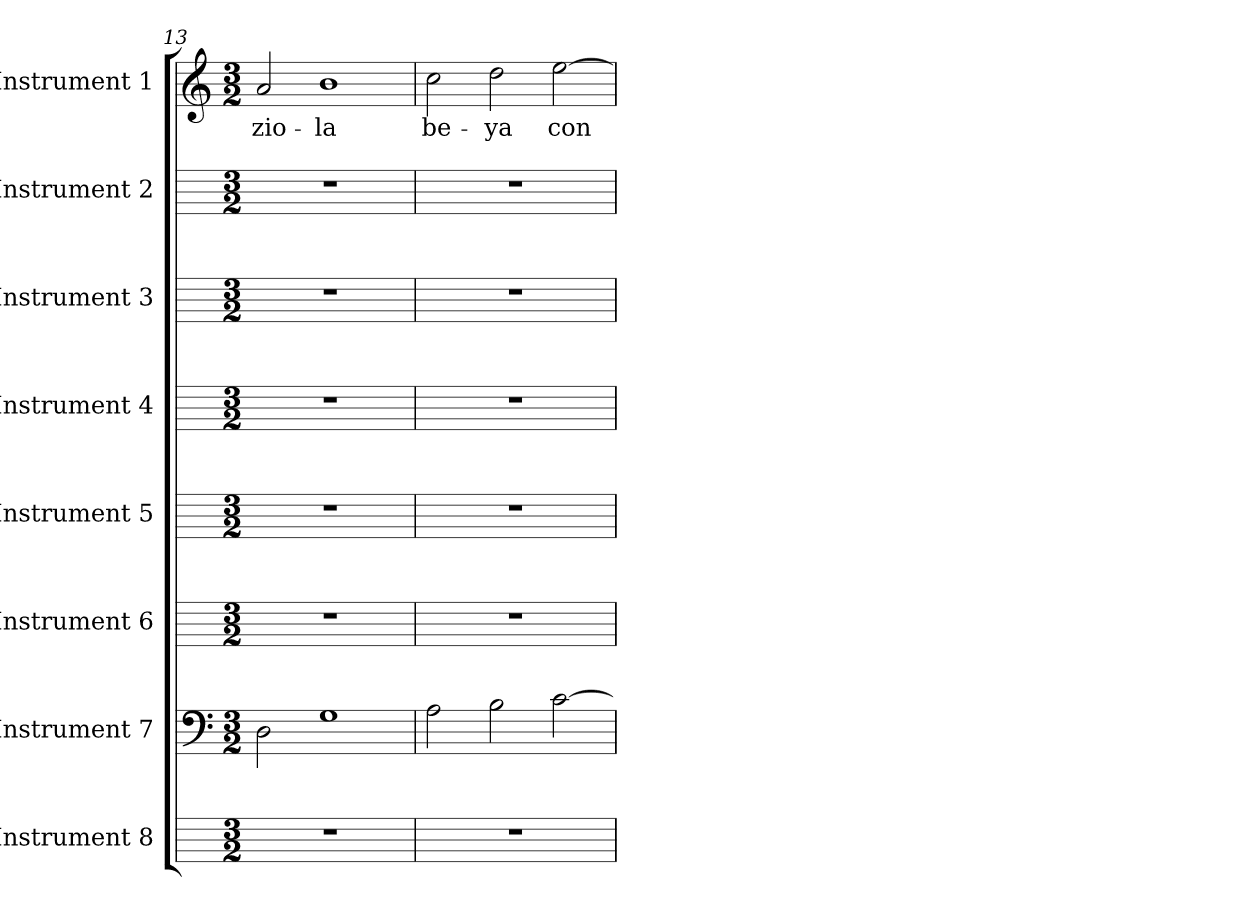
**kern	**kern	**kern	**kern	**kern	**kern	**kern	**kern	**text
*part8	*part7	*part6	*part5	*part4	*part3	*part2	*part1	*part1
*staff8	*staff7	*staff6	*staff5	*staff4	*staff3	*staff2	*staff1	*staff1
*I"Instrument 8	*I"Instrument 7	*I"Instrument 6	*I"Instrument 5	*I"Instrument 4	*I"Instrument 3	*I"Instrument 2	*I"Instrument 1	*
*	*clefF4	*	*	*	*	*	*clefG2	*
*k[]	*k[]	*k[]	*k[]	*k[]	*k[]	*k[]	*k[]	*
*C:	*C:	*C:	*C:	*C:	*C:	*C:	*C:	*
*M3/2	*M3/2	*M3/2	*M3/2	*M3/2	*M3/2	*M3/2	*M3/2	*
=13	=13	=13	=13	=13	=13	=13	=13	=13
!	!	!	!	!	!	!	!	!LO:LY:b:cj
1.r	2D\	1.r	1.r	1.r	1.r	1.r	2a/	-zio-
!	!	!	!	!	!	!	!	!LO:LY:b:cj
.	1G	.	.	.	.	.	1b	-la
=14	=14	=14	=14	=14	=14	=14	=14	=14
!	!	!	!	!	!	!	!	!LO:LY:b:cj
1.r	2A\	1.r	1.r	1.r	1.r	1.r	2cc\	be-
!	!	!	!	!	!	!	!	!LO:LY:b:cj
.	2B\	.	.	.	.	.	2dd\	-ya
!	!	!	!	!	!	!	!	!LO:LY:b:cj
.	[>2c\	.	.	.	.	.	[>2ee\	con
=	=	=	=	=	=	=	=	=
*-	*-	*-	*-	*-	*-	*-	*-	*-
